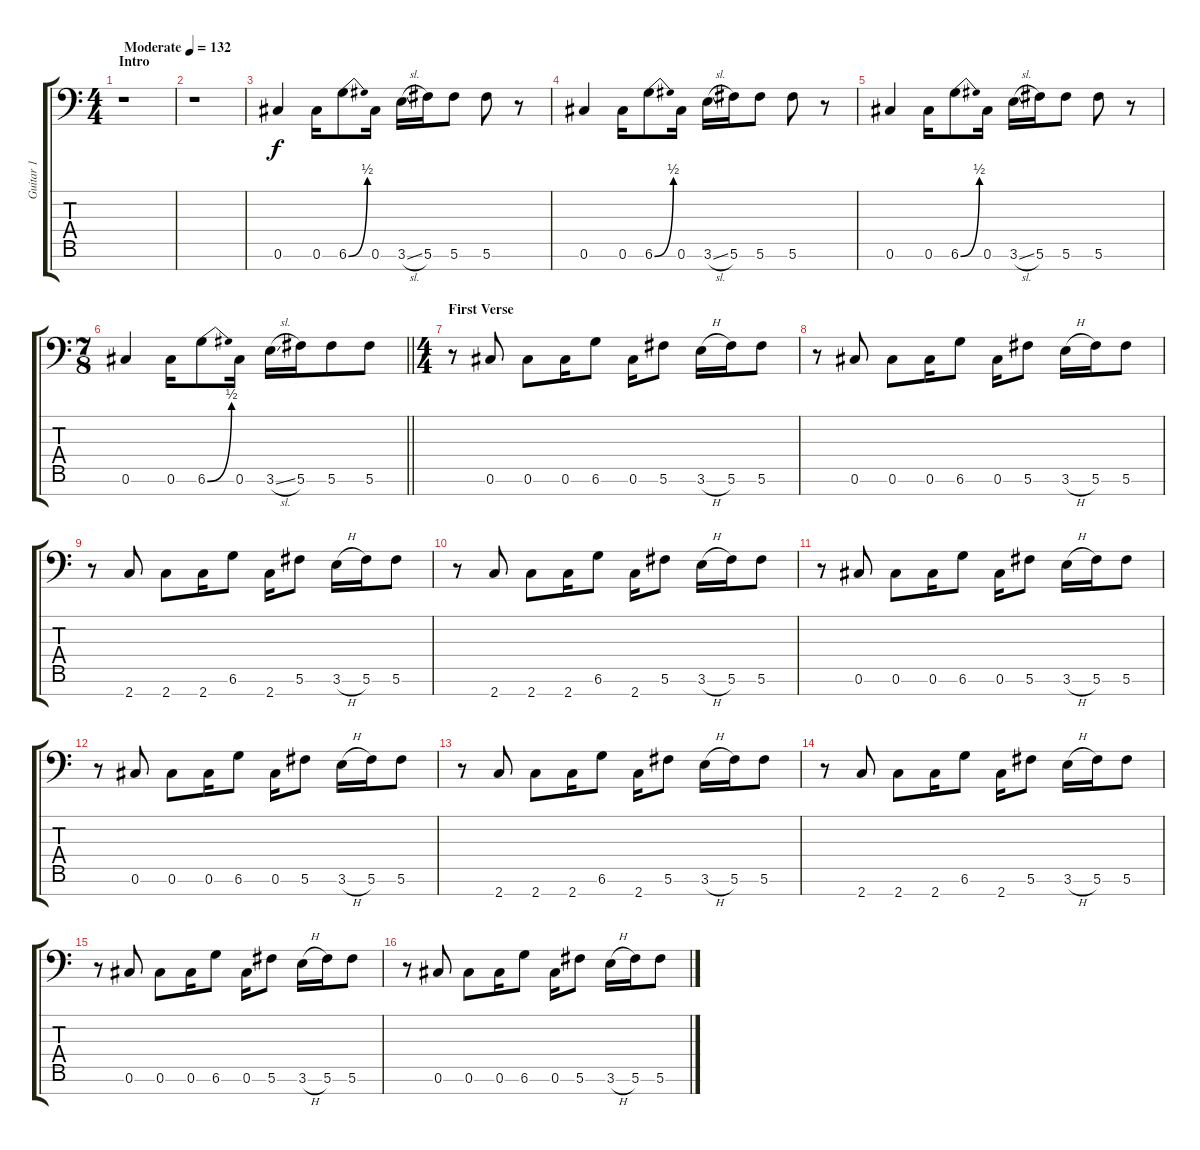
\track ("Guitar 1" "Guitar 1") {instrument overdrivenguitar}
\staff {score tabs}
\tuning (Eb4 Bb3 Gb3 Db3 Ab2 Db2 Bb1) {hide}
\ts (4 4)
\section ("" "Intro")
\tempo (132 "Moderate")
\clef f4
\ks c
r.1{dy f instrument overdrivenguitar} |
r.1 |
0.6.4 0.6.16 6.6{be (bend 0 0 60 2)}.8 0.6.16 3.6{sl}.16 5.6.16 5.6.8 5.6.8 r.8 |
0.6.4 0.6.16 6.6{be (bend 0 0 60 2)}.8 0.6.16 3.6{sl}.16 5.6.16 5.6.8 5.6.8 r.8 |
0.6.4 0.6.16 6.6{be (bend 0 0 60 2)}.8 0.6.16 3.6{sl}.16 5.6.16 5.6.8 5.6.8 r.8 |
\ts (7 8)
\barLineRight lightlight
0.6.4 0.6.16 6.6{be (bend 0 0 60 2)}.8 0.6.16 3.6{sl}.16 5.6.16 5.6.8 5.6.8 |
\ts (4 4)
\section ("" "First Verse")
r.8 0.6.8 0.6.8 0.6.16 6.6.8 0.6.16 5.6.8 3.6{h}.16 5.6.16 5.6.8 |
r.8 0.6.8 0.6.8 0.6.16 6.6.8 0.6.16 5.6.8 3.6{h}.16 5.6.16 5.6.8 |
r.8 2.7.8 2.7.8 2.7.16 6.6.8 2.7.16 5.6.8 3.6{h}.16 5.6.16 5.6.8 |
r.8 2.7.8 2.7.8 2.7.16 6.6.8 2.7.16 5.6.8 3.6{h}.16 5.6.16 5.6.8 |
r.8 0.6.8 0.6.8 0.6.16 6.6.8 0.6.16 5.6.8 3.6{h}.16 5.6.16 5.6.8 |
r.8 0.6.8 0.6.8 0.6.16 6.6.8 0.6.16 5.6.8 3.6{h}.16 5.6.16 5.6.8 |
r.8 2.7.8 2.7.8 2.7.16 6.6.8 2.7.16 5.6.8 3.6{h}.16 5.6.16 5.6.8 |
r.8 2.7.8 2.7.8 2.7.16 6.6.8 2.7.16 5.6.8 3.6{h}.16 5.6.16 5.6.8 |
r.8 0.6.8 0.6.8 0.6.16 6.6.8 0.6.16 5.6.8 3.6{h}.16 5.6.16 5.6.8 |
r.8 0.6.8 0.6.8 0.6.16 6.6.8 0.6.16 5.6.8 3.6{h}.16 5.6.16 5.6.8
